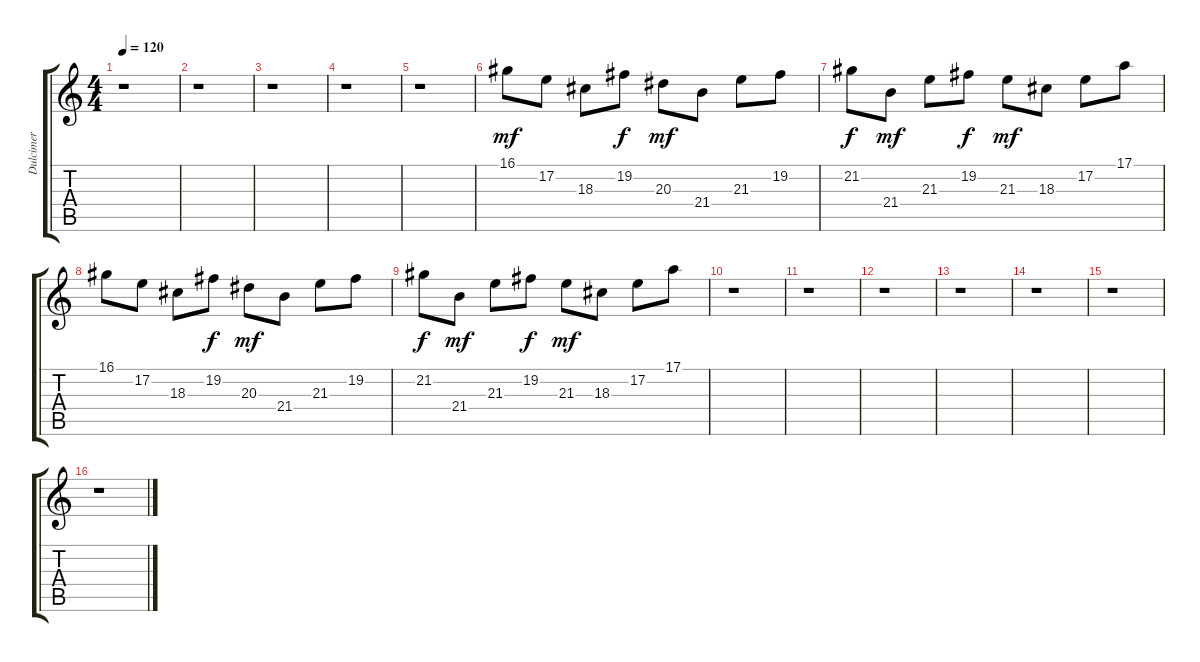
\track ("Dulcimer  " "Dulcimer  ") {instrument dulcimer}
\staff {score tabs}
\tuning (E4 B3 G3 D3 A2 E2) {hide}
\ts (4 4)
\tempo 120
\clef g2
\ks c
r.1{dy mf} |
r.1 |
r.1 |
r.1 |
r.1 |
16.1.8 17.2.8 18.3.8 19.2.8{dy f} 20.3.8{dy mf} 21.4.8 21.3.8 19.2.8 |
21.2.8{dy f} 21.4.8{dy mf} 21.3.8 19.2.8{dy f} 21.3.8{dy mf} 18.3.8 17.2.8 17.1.8 |
16.1.8 17.2.8 18.3.8 19.2.8{dy f} 20.3.8{dy mf} 21.4.8 21.3.8 19.2.8 |
21.2.8{dy f} 21.4.8{dy mf} 21.3.8 19.2.8{dy f} 21.3.8{dy mf} 18.3.8 17.2.8 17.1.8 |
r.1 |
r.1 |
r.1 |
r.1 |
r.1 |
r.1 |
r.1
